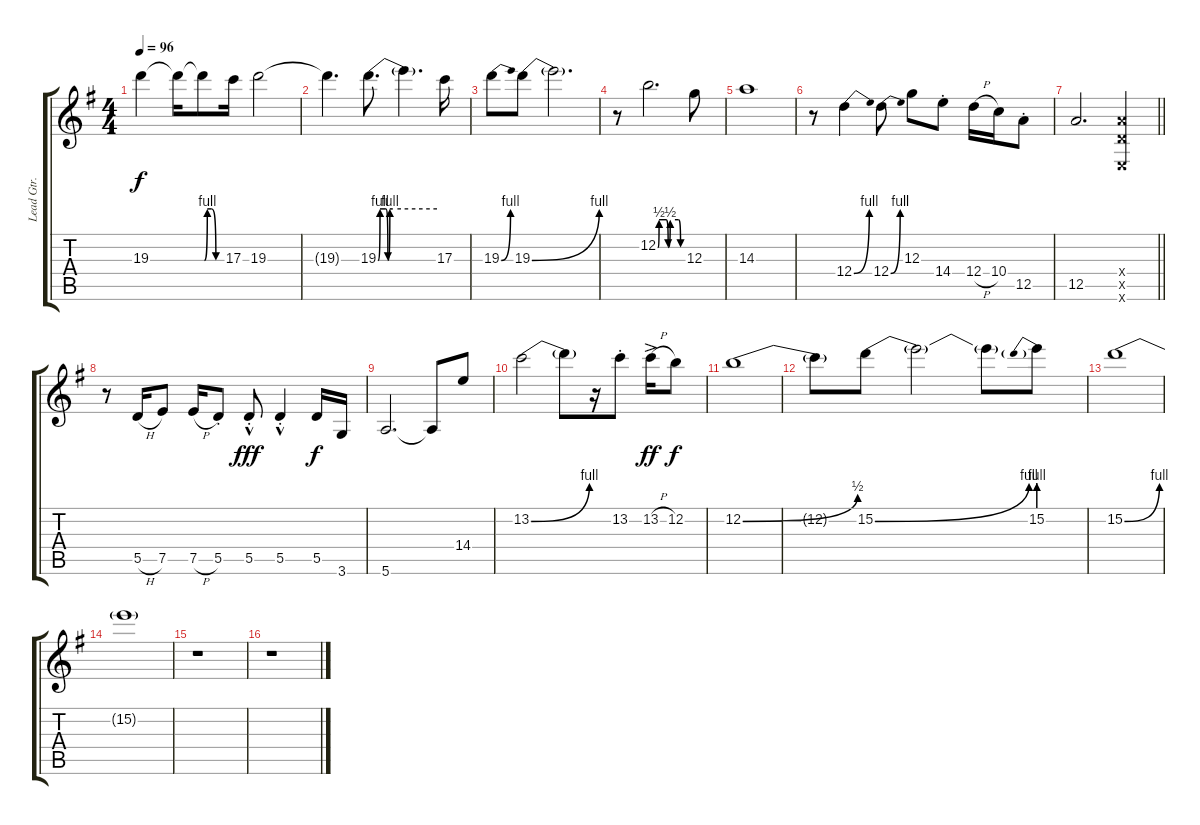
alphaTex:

\track ("Lead Gtr." "Lead Gtr.") {instrument electricguitarclean}
\staff {score tabs}
\tuning (E4 B3 G3 D3 A2 E2) {hide}
\ts (4 4)
\tempo 96
\clef g2
\ks g
19.3.4{dy f} 19.3{t}.16 19.3{be (custom 0 0 10 4 25 4 40 0 60 0) t}.8 17.3.16 19.3.2 |
19.3{t}.4{d} 19.3{be (custom 0 0 2 4 8 4 10 0 12 4 15 4 60 4)}.8{d} 19.3{t}.4{d} 17.3.16 |
19.3{be (bend 0 0 60 4)}.8 19.3{be (bend 0 0 60 4)}.8 19.3{t}.2{d} |
r.8 12.2{be (custom 0 0 3 2 20 2 25 0 30 2 50 2 55 0 60 0)}.2{d} 12.3.8 |
14.3.1 |
r.8 12.4{be (bend 0 0 60 4)}.4 12.4{be (bend 0 0 60 4)}.8 12.3.8 14.4{st}.8 12.4{h}.16 10.4.16 12.5{st}.8 |
\barLineRight lightlight
12.5.2{d} (0.4{x} 12.5{x} 0.6{x}).4 |
r.8 5.5{h}.16 7.5.8 7.5{h}.16 5.5{st}.8 5.5{hac st}.8{dy fff} 5.5{hac st}.4 5.5.16{dy f} 3.6.16 |
5.6.2{d} 5.6{t}.8 14.4.8 |
13.2{be (bend 0 0 60 4)}.2 13.2{t}.8 r.16 13.2{st}.8 13.2{h ac}.16{dy ff} 12.2.8{dy f} |
12.2{be (bend 0 0 60 2)}.1 |
12.2{t}.8 15.2{be (bend 0 0 60 4)}.8 15.2{t}.2 15.2{t}.8 15.2{be (prebend 0 4 60 4)}.8 |
15.2{be (bend 0 0 60 4)}.1 |
15.2{t}.1 |
r.1 |
r.1
